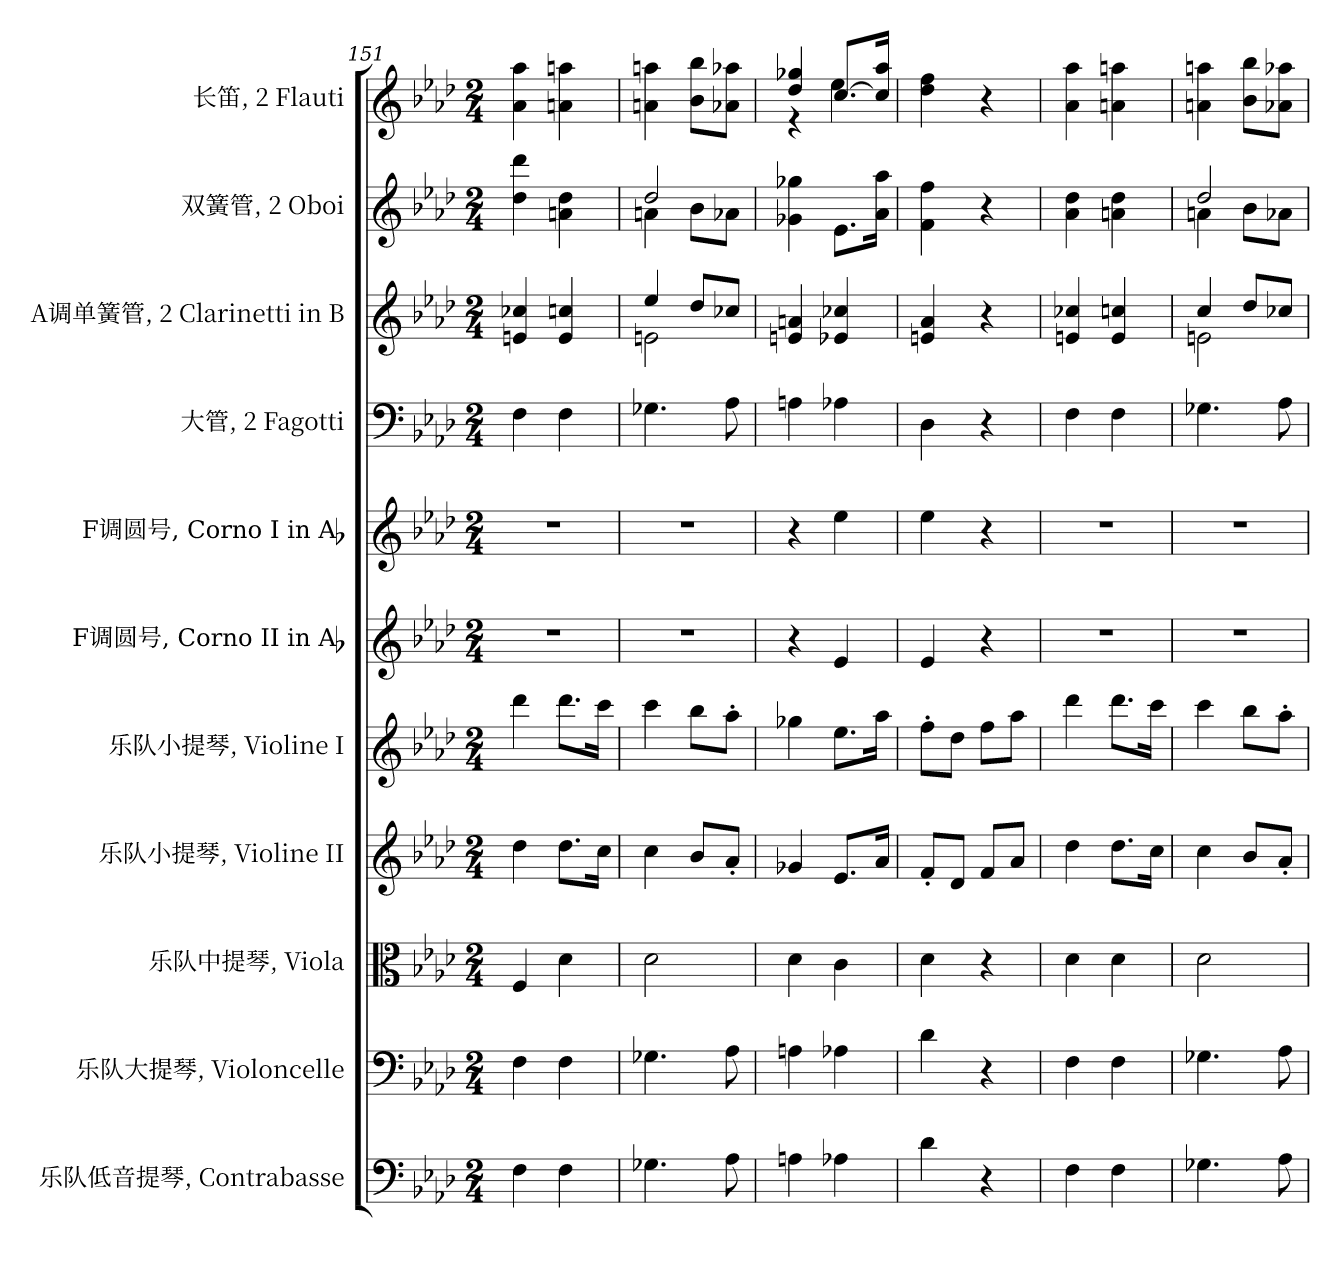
**kern	**kern	**kern	**kern	**kern	**kern	**kern	**kern	**kern	**kern	**kern
*part11	*part10	*part9	*part8	*part7	*part6	*part5	*part4	*part3	*part2	*part1
*staff11	*staff10	*staff9	*staff8	*staff7	*staff6	*staff5	*staff4	*staff3	*staff2	*staff1
*I"乐队低音提琴, Contrabasse	*I"乐队大提琴, Violoncelle	*I"乐队中提琴, Viola	*I"乐队小提琴, Violine II	*I"乐队小提琴, Violine I	*I"F调圆号, Corno II in Ab	*I"F调圆号, Corno I in Ab	*I"大管, 2 Fagotti	*I"A调单簧管, 2 Clarinetti in B	*I"双簧管, 2 Oboi	*I"长笛, 2 Flauti
*I'Cbs.	*	*	*	*	*	*	*	*I'A Cl.	*I'Ob.	*I'Fl.
*clefF4	*clefF4	*clefC3	*clefG2	*clefG2	*clefG2	*clefG2	*clefF4	*clefG2	*clefG2	*clefG2
*ITrd7c12	*	*	*	*	*ITrd4c7	*ITrd4c7	*	*ITrd1c2	*	*
*k[b-e-a-d-]	*k[b-e-a-d-]	*k[b-e-a-d-]	*k[b-e-a-d-]	*k[b-e-a-d-]	*k[b-e-a-d-g-]	*k[b-e-a-d-g-]	*k[b-e-a-d-]	*k[b-e-a-d-g-c-]	*k[b-e-a-d-]	*k[b-e-a-d-]
*M2/4	*M2/4	*M2/4	*M2/4	*M2/4	*M2/4	*M2/4	*M2/4	*M2/4	*M2/4	*M2/4
*MM60	*MM60	*MM60	*MM60	*MM60	*MM60	*MM60	*MM60	*MM60	*MM60	*MM60
=151	=151	=151	=151	=151	=151	=151	=151	=151	=151	=151
4FF\	4F\	4F/	4dd-\	4ddd-\	2r	2r	4F\	4dn/ 4b--X/	4dd-\ 4ddd-\	4a-\ 4aa-\
*	*	*	*	*	*	*	*	*	*	*MM64
4FF\	4F\	4d-\	8.dd-\L	8.ddd-\L	.	.	4F\	4d/ 4b-X/	4an\ 4dd-\	4an\ 4aan\
.	.	.	16cc\Jk	16ccc\Jk	.	.	.	.	.	.
=152	=152	=152	=152	=152	=152	=152	=152	=152	=152	=152
*	*	*	*	*	*	*	*	*	*	*MM60
*	*	*	*	*	*	*	*	*^	*^	*
4.GG-X\	4.G-X\	2d-\	4cc\	4ccc\	2r	2r	4.G-X\	4dd-/	2dn\	2dd-/	4an\	4an\ 4aan\
*	*	*	*	*	*	*	*	*	*	*	*	*MM64
.	.	.	8b-/L	8bb-\L	.	.	.	8cc-/L	.	.	8b-\L	8b-\ 8bb-\L
8AA-\	8A-\	.	8a-'/J	8aa-'\J	.	.	8A-\	8b--X/J	.	.	8a-X\J	8a-X\ 8aa-X\J
*	*	*	*	*	*	*	*	*v	*v	*	*	*
*	*	*	*	*	*	*	*	*	*v	*v	*
=153	=153	=153	=153	=153	=153	=153	=153	=153	=153	=153
*	*	*	*	*	*	*	*	*	*	*MM59
*	*	*	*	*	*	*	*	*	*	*^
4AAn\	4An\	4d-\	4g-X/	4gg-X\	4r	4r	4An\	4dn/ 4gn/	4g-X\ 4gg-X\	4dd-/ 4gg-X/	4r
*	*	*	*	*	*	*	*	*	*	*MM63	*
4AA-X\	4A-X\	4c\	8.e-/L	8.ee-\L	4A-/	4a-\	4A-X\	4d-X/ 4b--X/	8.e-\L	[8.cc/L	4ee-\
.	.	.	16a-/Jk	16aa-\Jk	.	.	.	.	16a-\ 16aa-\Jk	16cc/] 16aa-/Jk	.
*	*	*	*	*	*	*	*	*	*	*v	*v
=154	=154	=154	=154	=154	=154	=154	=154	=154	=154	=154
*	*	*	*	*	*	*	*	*	*	*MM58
4D-\	4d-\	4d-\	8f'/L	8ff'\L	4A-/	4a-\	4D-\	4dn/ 4g-/	4f\ 4ff\	4dd-\ 4ff\
.	.	.	8d-/J	8dd-\J	.	.	.	.	.	.
*	*	*	*	*	*	*	*	*	*	*MM63
4r	4r	4r	8f/L	8ff\L	4r	4r	4r	4r	4r	4r
.	.	.	8a-/J	8aa-\J	.	.	.	.	.	.
!!LO:PB:g=z
=155	=155	=155	=155	=155	=155	=155	=155	=155	=155	=155
*	*	*	*	*	*	*	*	*	*	*MM60
4FF\	4F\	4d-\	4dd-\	4ddd-\	2r	2r	4F\	4dn/ 4b--X/	4a-\ 4dd-\	4a-\ 4aa-\
*	*	*	*	*	*	*	*	*	*	*MM64
4FF\	4F\	4d-\	8.dd-\L	8.ddd-\L	.	.	4F\	4d/ 4b-X/	4an\ 4dd-\	4an\ 4aan\
.	.	.	16cc\Jk	16ccc\Jk	.	.	.	.	.	.
=156	=156	=156	=156	=156	=156	=156	=156	=156	=156	=156
*	*	*	*	*	*	*	*	*	*	*MM59
*	*	*	*	*	*	*	*	*^	*^	*
4.GG-X\	4.G-X\	2d-\	4cc\	4ccc\	2r	2r	4.G-X\	4b-/	2dn\	2dd-/	4an\	4an\ 4aan\
*	*	*	*	*	*	*	*	*	*	*	*	*MM63
.	.	.	8b-/L	8bb-\L	.	.	.	8cc-/L	.	.	8b-\L	8b-\ 8bb-\L
8AA-\	8A-\	.	8a-'/J	8aa-'\J	.	.	8A-\	8b--X/J	.	.	8a-X\J	8a-X\ 8aa-X\J
*	*	*	*	*	*	*	*	*v	*v	*	*	*
*	*	*	*	*	*	*	*	*	*v	*v	*
=	=	=	=	=	=	=	=	=	=	=
*-	*-	*-	*-	*-	*-	*-	*-	*-	*-	*-
